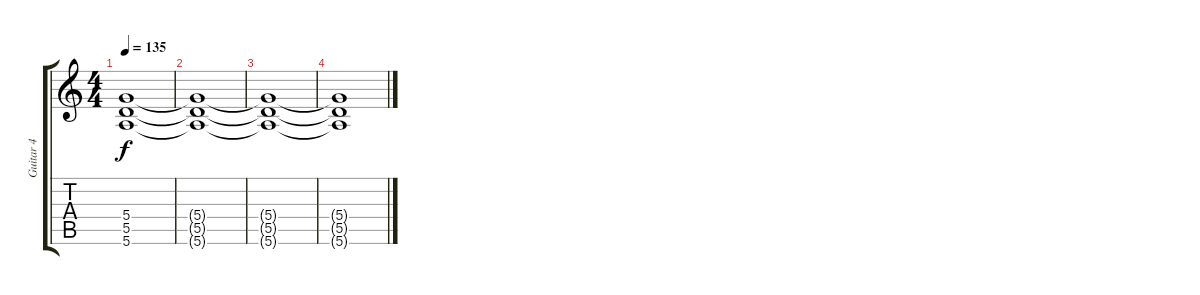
\track ("Guitar 4" "Guitar 4") {instrument distortionguitar}
\staff {score tabs}
\tuning (E4 B3 G3 D3 A2 E2) {hide}
\ts (4 4)
\tempo 135
\clef g2
\ks c
(5.4{t} 5.5{t} 5.6{t}).1{dy f} |
(5.4{t} 5.5{t} 5.6{t}).1{volume 0} |
(5.4{t} 5.5{t} 5.6{t}).1 |
(5.4{t} 5.5{t} 5.6{t}).1
